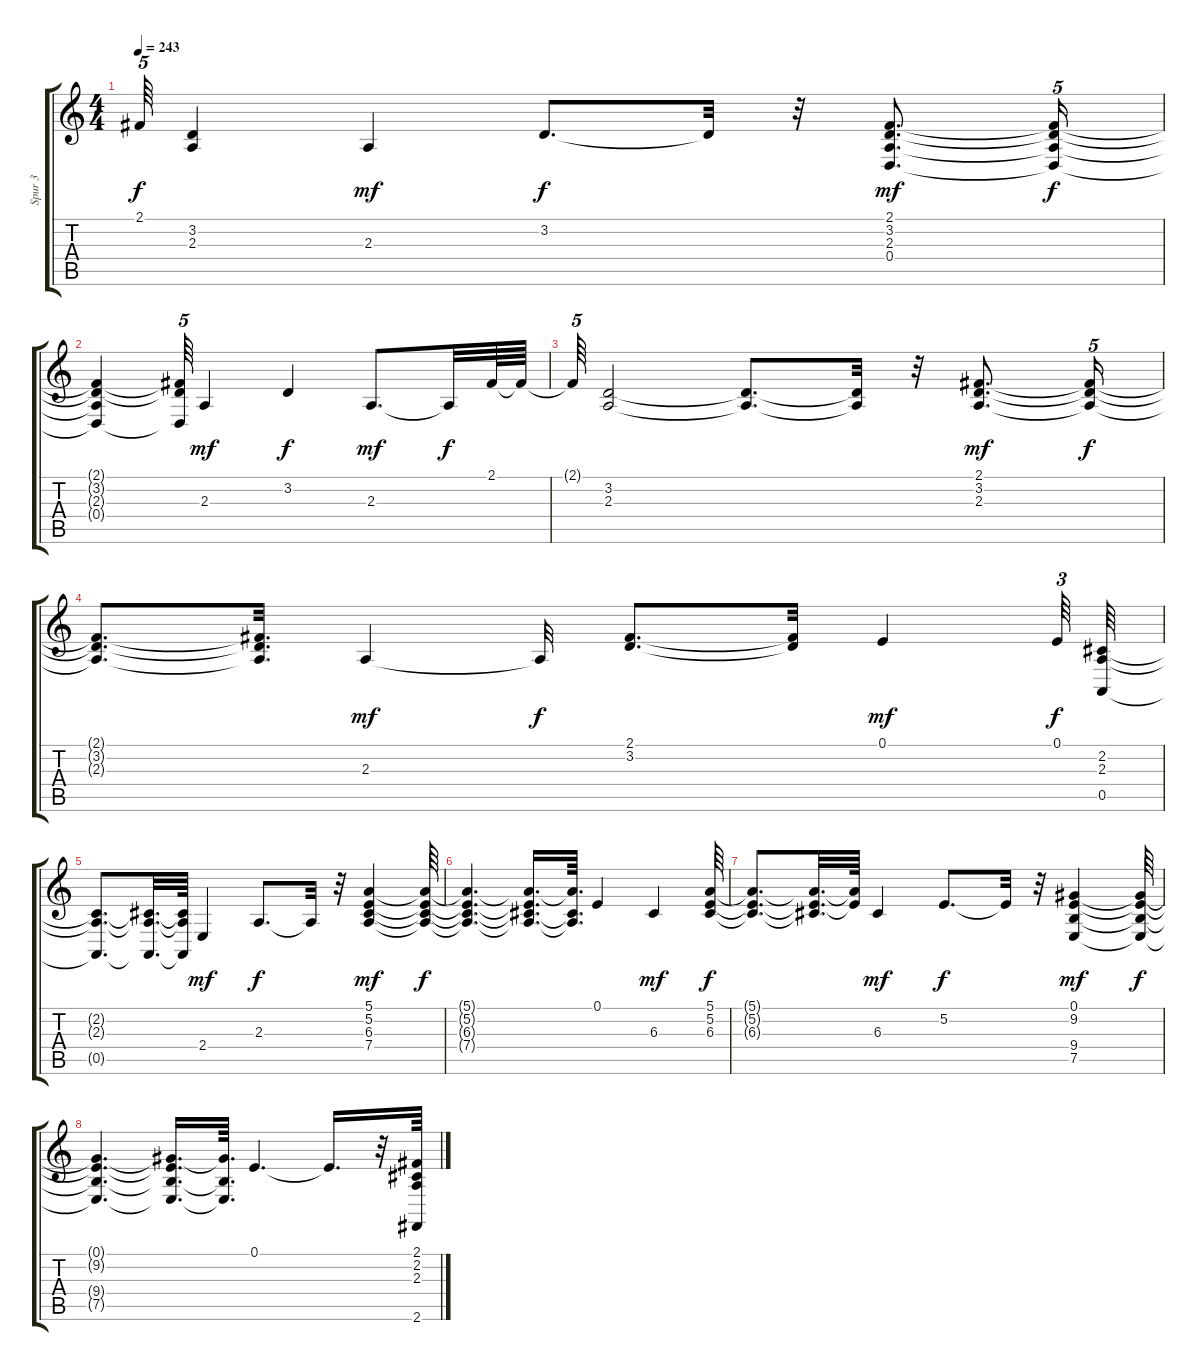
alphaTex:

\track ("Spur 3" "Spur 3") {instrument acousticgrandpiano}
\staff {score tabs}
\tuning (E4 B3 G3 D3 A2 E2) {hide}
\ts (4 4)
\tempo 243
\clef g2
\ks c
2.1{t}.64{tu (5 4) dy f} (3.2 2.3).4 2.3.4{dy mf} 3.2.8{d dy f} 3.2{t}.32 r.32 (2.1 3.2 2.3 0.4).8{d dy mf} (2.1{t} 3.2{t} 2.3{t} 0.4{t}).16{tu (5 4) dy f} |
(2.1{t} 3.2{t} 2.3{t} 0.4{t}).4 (2.1{t} 3.2{t} 0.4{t}).64{tu (5 4)} 2.3.4{dy mf} 3.2.4{dy f} 2.3.8{d dy mf} 2.3{t}.32{dy f} 2.1.64 2.1{t}.64 |
2.1{t}.64{tu (5 4)} (3.2 2.3).2 (3.2{t} 2.3{t}).8{d} (3.2{t} 2.3{t}).32 r.32 (2.1 3.2 2.3).8{d dy mf} (2.1{t} 3.2{t} 2.3{t}).16{tu (5 4) dy f} |
(2.1{t} 3.2{t} 2.3{t}).8{d} (2.1{t} 3.2{t} 2.3{t}).32{d} 2.3.4{dy mf} 2.3{t}.32{dy f} (2.1 3.2).8{d} (2.1{t} 3.2{t}).32 0.1.4{dy mf} 0.1.64{tu (3 2) dy f} (2.2 2.3 0.5).64 |
(2.2{t} 2.3{t} 0.5{t}).8{d} (2.2{t} 2.3{t} 0.5{t}).32{d} (2.2{t} 2.3{t} 0.5{t}).64 2.4.4{dy mf} 2.3.8{d dy f} 2.3{t}.32 r.32 (5.1 5.2 6.3 7.4).4{dy mf} (5.1{t} 5.2{t} 6.3{t} 7.4{t}).64{dy f} |
(5.1{t} 5.2{t} 6.3{t} 7.4{t}).4{d} (5.1{t} 5.2{t} 6.3{t} 7.4{t}).16{d} (5.1{t} 6.3{t} 7.4{t}).64{d} 0.1.4 6.3.4{dy mf} (5.1 5.2 6.3).64{dy f} |
(5.1{t} 5.2{t} 6.3{t}).8{d} (5.1{t} 5.2{t} 6.3{t}).32{d} (5.1{t} 5.2{t}).64 6.3.4{dy mf} 5.2.8{d dy f} 5.2{t}.32 r.32 (0.1 9.2 9.4 7.5).4{dy mf} (0.1{t} 9.2{t} 9.4{t} 7.5{t}).64{dy f} |
(0.1{t} 9.2{t} 9.4{t} 7.5{t}).4{d} (0.1{t} 9.2{t} 9.4{t} 7.5{t}).16{d} (9.2{t} 9.4{t} 7.5{t}).64{d} 0.1.4{d} 0.1{t}.16{d} r.32 (2.1 2.2 2.3 2.6).64
